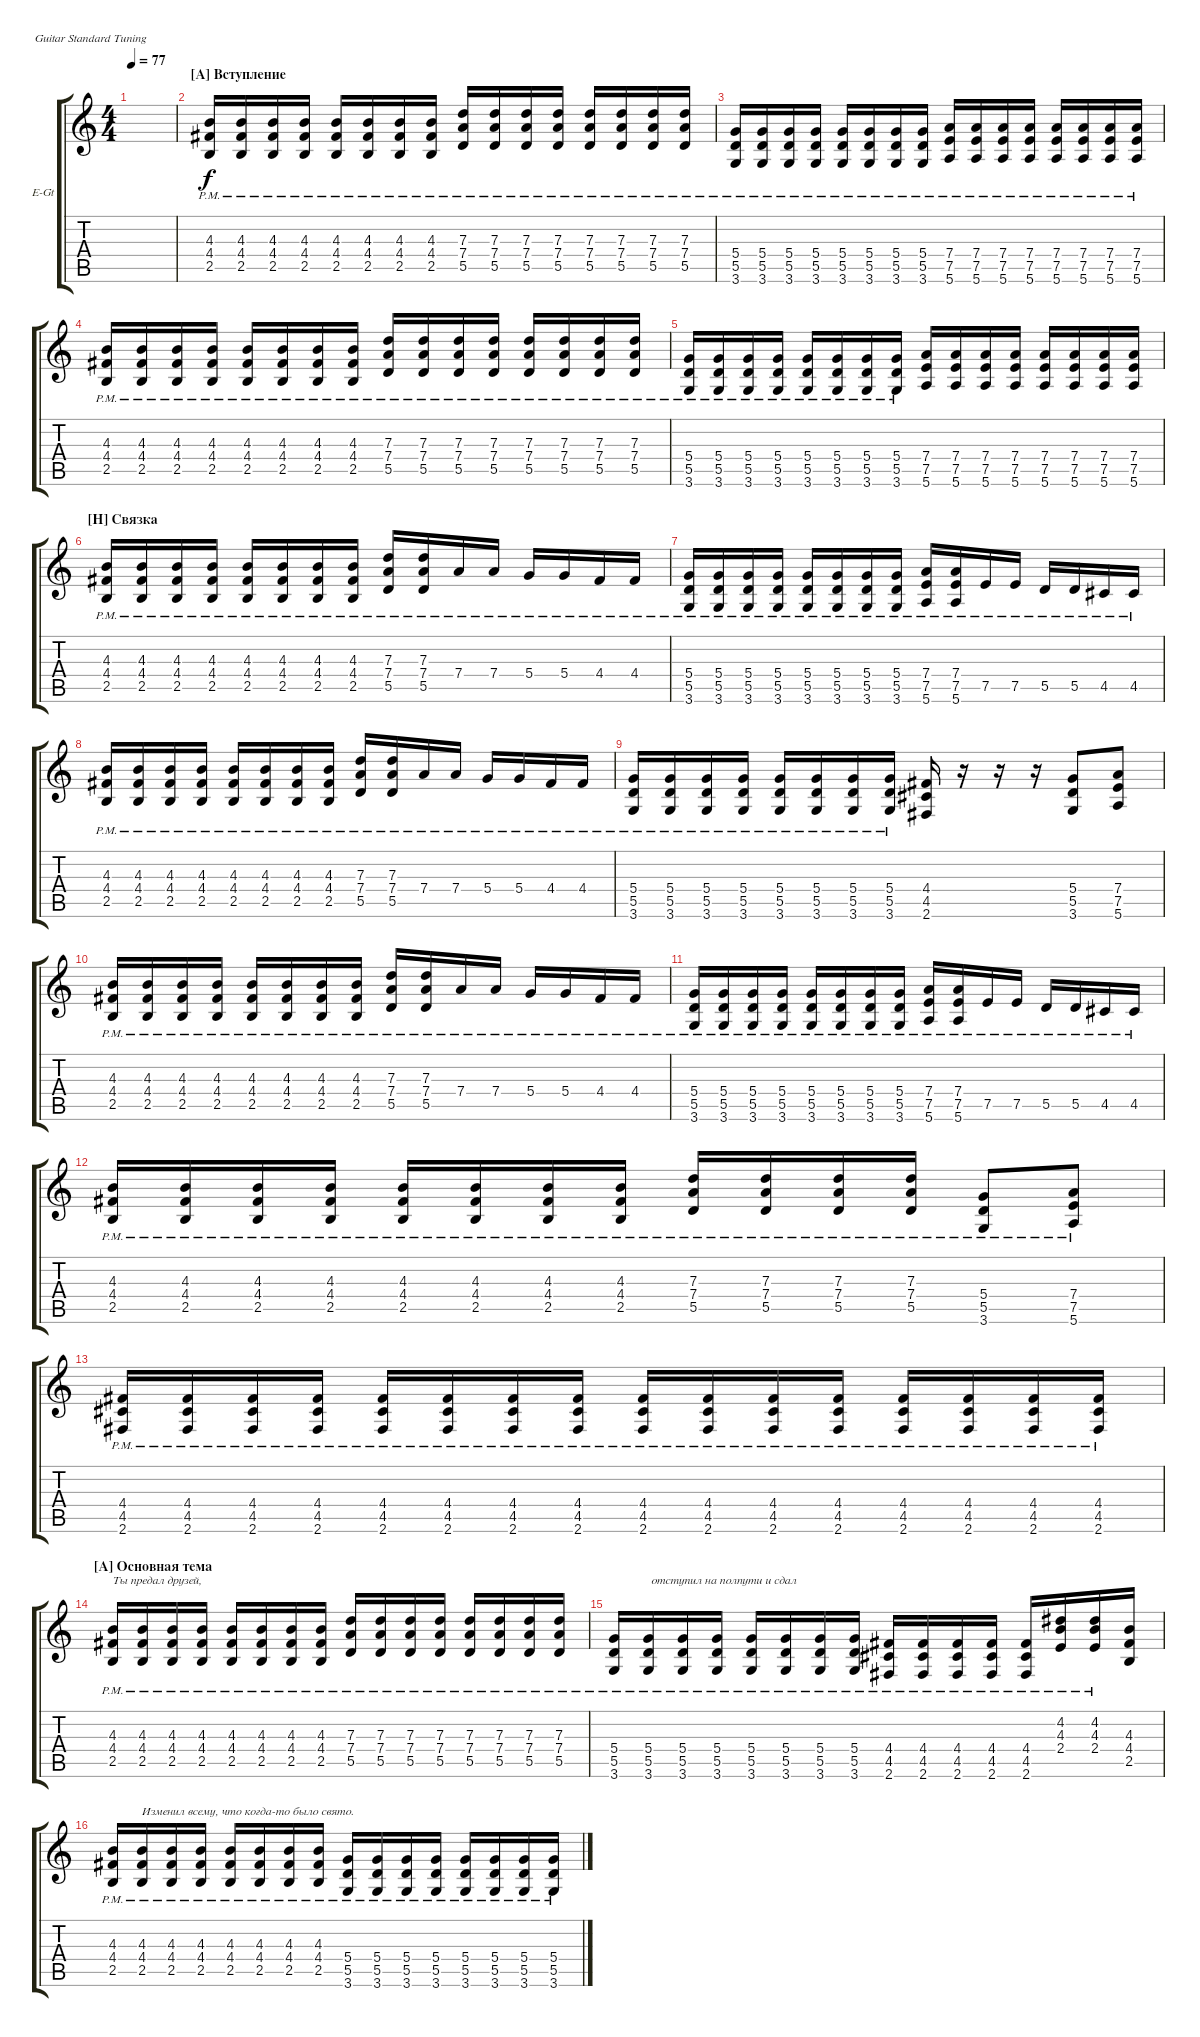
\bracketExtendMode groupsimilarinstruments
\firstSystemTrackNameOrientation horizontal
\otherSystemsTrackNameOrientation horizontal
\track ("Guitar" "E-Gt") {instrument distortionguitar}
\staff {score tabs}
\tuning (E4 B3 G3 D3 A2 E2)
\ts (4 4)
\tempo 77
\clef g2
\ks c
|
\section ("A" "Вступление")
(2.5{pm} 4.4{pm} 4.3{pm}).16 (2.5{pm} 4.4{pm} 4.3{pm}).16 (2.5{pm} 4.4{pm} 4.3{pm}).16 (2.5{pm} 4.4{pm} 4.3{pm}).16 (2.5{pm} 4.4{pm} 4.3{pm}).16 (2.5{pm} 4.4{pm} 4.3{pm}).16 (2.5{pm} 4.4{pm} 4.3{pm}).16 (2.5{pm} 4.4{pm} 4.3{pm}).16 (5.5{pm} 7.4{pm} 7.3{pm}).16 (5.5{pm} 7.4{pm} 7.3{pm}).16 (5.5{pm} 7.4{pm} 7.3{pm}).16 (5.5{pm} 7.4{pm} 7.3{pm}).16 (5.5{pm} 7.4{pm} 7.3{pm}).16 (5.5{pm} 7.4{pm} 7.3{pm}).16 (5.5{pm} 7.4{pm} 7.3{pm}).16 (5.5{pm} 7.4{pm} 7.3{pm}).16 |
(3.6{pm} 5.5{pm} 5.4{pm}).16 (3.6{pm} 5.5{pm} 5.4{pm}).16 (3.6{pm} 5.5{pm} 5.4{pm}).16 (3.6{pm} 5.5{pm} 5.4{pm}).16 (3.6{pm} 5.5{pm} 5.4{pm}).16 (3.6{pm} 5.5{pm} 5.4{pm}).16 (3.6{pm} 5.5{pm} 5.4{pm}).16 (3.6{pm} 5.5{pm} 5.4{pm}).16 (5.6{pm} 7.5{pm} 7.4{pm}).16 (5.6{pm} 7.5{pm} 7.4{pm}).16 (5.6{pm} 7.5{pm} 7.4{pm}).16 (5.6{pm} 7.5{pm} 7.4{pm}).16 (5.6{pm} 7.5{pm} 7.4{pm}).16 (5.6{pm} 7.5{pm} 7.4{pm}).16 (5.6{pm} 7.5{pm} 7.4{pm}).16 (5.6{pm} 7.5{pm} 7.4{pm}).16 |
(2.5{pm} 4.4{pm} 4.3{pm}).16 (2.5{pm} 4.4{pm} 4.3{pm}).16 (2.5{pm} 4.4{pm} 4.3{pm}).16 (2.5{pm} 4.4{pm} 4.3{pm}).16 (2.5{pm} 4.4{pm} 4.3{pm}).16 (2.5{pm} 4.4{pm} 4.3{pm}).16 (2.5{pm} 4.4{pm} 4.3{pm}).16 (2.5{pm} 4.4{pm} 4.3{pm}).16 (5.5{pm} 7.4{pm} 7.3{pm}).16 (5.5{pm} 7.4{pm} 7.3{pm}).16 (5.5{pm} 7.4{pm} 7.3{pm}).16 (5.5{pm} 7.4{pm} 7.3{pm}).16 (5.5{pm} 7.4{pm} 7.3{pm}).16 (5.5{pm} 7.4{pm} 7.3{pm}).16 (5.5{pm} 7.4{pm} 7.3{pm}).16 (5.5{pm} 7.4{pm} 7.3{pm}).16 |
(3.6{pm} 5.5{pm} 5.4{pm}).16 (3.6{pm} 5.5{pm} 5.4{pm}).16 (3.6{pm} 5.5{pm} 5.4{pm}).16 (3.6{pm} 5.5{pm} 5.4{pm}).16 (3.6{pm} 5.5{pm} 5.4{pm}).16 (3.6{pm} 5.5{pm} 5.4{pm}).16 (3.6{pm} 5.5{pm} 5.4{pm}).16 (3.6{pm} 5.5{pm} 5.4{pm}).16 (5.6 7.5 7.4).16 (5.6 7.5 7.4).16 (5.6 7.5 7.4).16 (5.6 7.5 7.4).16 (5.6 7.5 7.4).16 (5.6 7.5 7.4).16 (5.6 7.5 7.4).16 (5.6 7.5 7.4).16 |
\section ("H" "Связка")
(2.5{pm} 4.4{pm} 4.3{pm}).16 (2.5{pm} 4.4{pm} 4.3{pm}).16 (2.5{pm} 4.4{pm} 4.3{pm}).16 (2.5{pm} 4.4{pm} 4.3{pm}).16 (2.5{pm} 4.4{pm} 4.3{pm}).16 (2.5{pm} 4.4{pm} 4.3{pm}).16 (2.5{pm} 4.4{pm} 4.3{pm}).16 (2.5{pm} 4.4{pm} 4.3{pm}).16 (5.5{pm} 7.4{pm} 7.3{pm}).16 (5.5{pm} 7.4{pm} 7.3{pm}).16 7.4{pm}.16 7.4{pm}.16 5.4{pm}.16 5.4{pm}.16 4.4{pm}.16 4.4{pm}.16 |
(3.6{pm} 5.5{pm} 5.4{pm}).16 (3.6{pm} 5.5{pm} 5.4{pm}).16 (3.6{pm} 5.5{pm} 5.4{pm}).16 (3.6{pm} 5.5{pm} 5.4{pm}).16 (3.6{pm} 5.5{pm} 5.4{pm}).16 (3.6{pm} 5.5{pm} 5.4{pm}).16 (3.6{pm} 5.5{pm} 5.4{pm}).16 (3.6{pm} 5.5{pm} 5.4{pm}).16 (5.6{pm} 7.5{pm} 7.4{pm}).16 (5.6{pm} 7.5{pm} 7.4{pm}).16 7.5{pm}.16 7.5{pm}.16 5.5{pm}.16 5.5{pm}.16 4.5{pm}.16 4.5{pm}.16 |
(2.5{pm} 4.4{pm} 4.3{pm}).16 (2.5{pm} 4.4{pm} 4.3{pm}).16 (2.5{pm} 4.4{pm} 4.3{pm}).16 (2.5{pm} 4.4{pm} 4.3{pm}).16 (2.5{pm} 4.4{pm} 4.3{pm}).16 (2.5{pm} 4.4{pm} 4.3{pm}).16 (2.5{pm} 4.4{pm} 4.3{pm}).16 (2.5{pm} 4.4{pm} 4.3{pm}).16 (5.5{pm} 7.4{pm} 7.3{pm}).16 (5.5{pm} 7.4{pm} 7.3{pm}).16 7.4{pm}.16 7.4{pm}.16 5.4{pm}.16 5.4{pm}.16 4.4{pm}.16 4.4{pm}.16 |
(3.6{pm} 5.5{pm} 5.4{pm}).16 (3.6{pm} 5.5{pm} 5.4{pm}).16 (3.6{pm} 5.5{pm} 5.4{pm}).16 (3.6{pm} 5.5{pm} 5.4{pm}).16 (3.6{pm} 5.5{pm} 5.4{pm}).16 (3.6{pm} 5.5{pm} 5.4{pm}).16 (3.6{pm} 5.5{pm} 5.4{pm}).16 (3.6{pm} 5.5{pm} 5.4{pm}).16 (4.5 2.6 4.4).16 r.16 r.16 r.16 (3.6 5.5 5.4).8 (5.6 7.5 7.4).8 |
(2.5{pm} 4.4{pm} 4.3{pm}).16 (2.5{pm} 4.4{pm} 4.3{pm}).16 (2.5{pm} 4.4{pm} 4.3{pm}).16 (2.5{pm} 4.4{pm} 4.3{pm}).16 (2.5{pm} 4.4{pm} 4.3{pm}).16 (2.5{pm} 4.4{pm} 4.3{pm}).16 (2.5{pm} 4.4{pm} 4.3{pm}).16 (2.5{pm} 4.4{pm} 4.3{pm}).16 (5.5{pm} 7.4{pm} 7.3{pm}).16 (5.5{pm} 7.4{pm} 7.3{pm}).16 7.4{pm}.16 7.4{pm}.16 5.4{pm}.16 5.4{pm}.16 4.4{pm}.16 4.4{pm}.16 |
(3.6{pm} 5.5{pm} 5.4{pm}).16 (3.6{pm} 5.5{pm} 5.4{pm}).16 (3.6{pm} 5.5{pm} 5.4{pm}).16 (3.6{pm} 5.5{pm} 5.4{pm}).16 (3.6{pm} 5.5{pm} 5.4{pm}).16 (3.6{pm} 5.5{pm} 5.4{pm}).16 (3.6{pm} 5.5{pm} 5.4{pm}).16 (3.6{pm} 5.5{pm} 5.4{pm}).16 (5.6{pm} 7.5{pm} 7.4{pm}).16 (5.6{pm} 7.5{pm} 7.4{pm}).16 7.5{pm}.16 7.5{pm}.16 5.5{pm}.16 5.5{pm}.16 4.5{pm}.16 4.5{pm}.16 |
(2.5{pm} 4.4{pm} 4.3{pm}).16 (2.5{pm} 4.4{pm} 4.3{pm}).16 (2.5{pm} 4.4{pm} 4.3{pm}).16 (2.5{pm} 4.4{pm} 4.3{pm}).16 (2.5{pm} 4.4{pm} 4.3{pm}).16 (2.5{pm} 4.4{pm} 4.3{pm}).16 (2.5{pm} 4.4{pm} 4.3{pm}).16 (2.5{pm} 4.4{pm} 4.3{pm}).16 (5.5{pm} 7.4{pm} 7.3{pm}).16 (5.5{pm} 7.4{pm} 7.3{pm}).16 (5.5{pm} 7.4{pm} 7.3{pm}).16 (5.5{pm} 7.4{pm} 7.3{pm}).16 (5.5{pm} 5.4{pm} 3.6).8 (7.5{pm} 7.4{pm} 5.6).8 |
(2.6{pm} 4.5{pm} 4.4{pm}).16 (2.6{pm} 4.4{pm} 4.5{pm}).16 (2.6{pm} 4.5{pm} 4.4{pm}).16 (2.6{pm} 4.4{pm} 4.5{pm}).16 (2.6{pm} 4.5{pm} 4.4{pm}).16 (2.6{pm} 4.4{pm} 4.5{pm}).16 (2.6{pm} 4.5{pm} 4.4{pm}).16 (2.6{pm} 4.4{pm} 4.5{pm}).16 (2.6{pm} 4.5{pm} 4.4{pm}).16 (2.6{pm} 4.4{pm} 4.5{pm}).16 (2.6{pm} 4.5{pm} 4.4{pm}).16 (2.6{pm} 4.4{pm} 4.5{pm}).16 (2.6{pm} 4.5{pm} 4.4{pm}).16 (2.6{pm} 4.4{pm} 4.5{pm}).16 (2.6{pm} 4.5{pm} 4.4{pm}).16 (2.6{pm} 4.4{pm} 4.5{pm}).16 |
\section ("A" "Основная тема")
(2.5{pm} 4.4{pm} 4.3{pm}).16{txt "Ты предал друзей,"} (2.5{pm} 4.4{pm} 4.3{pm}).16 (2.5{pm} 4.4{pm} 4.3{pm}).16 (2.5{pm} 4.4{pm} 4.3{pm}).16 (2.5{pm} 4.4{pm} 4.3{pm}).16 (2.5{pm} 4.4{pm} 4.3{pm}).16 (2.5{pm} 4.4{pm} 4.3{pm}).16 (2.5{pm} 4.4{pm} 4.3{pm}).16 (5.5{pm} 7.4{pm} 7.3{pm}).16 (5.5{pm} 7.4{pm} 7.3{pm}).16 (5.5{pm} 7.4{pm} 7.3{pm}).16 (5.5{pm} 7.4{pm} 7.3{pm}).16 (5.5{pm} 7.4{pm} 7.3{pm}).16 (5.5{pm} 7.4{pm} 7.3{pm}).16 (5.5{pm} 7.4{pm} 7.3{pm}).16 (5.5{pm} 7.4{pm} 7.3{pm}).16 |
(3.6{pm} 5.5{pm} 5.4{pm}).16 (3.6{pm} 5.5{pm} 5.4{pm}).16{txt " отступил на полпути и сдал"} (3.6{pm} 5.5{pm} 5.4{pm}).16 (3.6{pm} 5.5{pm} 5.4{pm}).16 (3.6{pm} 5.5{pm} 5.4{pm}).16 (3.6{pm} 5.5{pm} 5.4{pm}).16 (3.6{pm} 5.5{pm} 5.4{pm}).16 (3.6{pm} 5.5{pm} 5.4{pm}).16 (2.6{pm} 4.5{pm} 4.4{pm}).16 (2.6{pm} 4.4{pm} 4.5{pm}).16 (2.6{pm} 4.5{pm} 4.4{pm}).16 (2.6{pm} 4.4{pm} 4.5{pm}).16 (2.6{pm} 4.5{pm} 4.4{pm}).16 (2.4{pm} 4.3 4.2).16 (2.4{pm} 4.3 4.2).16 (2.5 4.4 4.3).16 |
(2.5{pm} 4.4{pm} 4.3{pm}).16 (2.5{pm} 4.4{pm} 4.3{pm}).16{txt "Изменил всему, что когда-то было свято."} (2.5{pm} 4.4{pm} 4.3{pm}).16 (2.5{pm} 4.4{pm} 4.3{pm}).16 (2.5{pm} 4.4{pm} 4.3{pm}).16 (2.5{pm} 4.4{pm} 4.3{pm}).16 (2.5{pm} 4.4{pm} 4.3{pm}).16 (2.5{pm} 4.4{pm} 4.3{pm}).16 (3.6{pm} 5.5{pm} 5.4{pm}).16 (3.6{pm} 5.5{pm} 5.4{pm}).16 (3.6{pm} 5.5{pm} 5.4{pm}).16 (3.6{pm} 5.5{pm} 5.4{pm}).16 (3.6{pm} 5.5{pm} 5.4{pm}).16 (3.6{pm} 5.5{pm} 5.4{pm}).16 (3.6{pm} 5.5{pm} 5.4{pm}).16 (3.6{pm} 5.5{pm} 5.4{pm}).16
